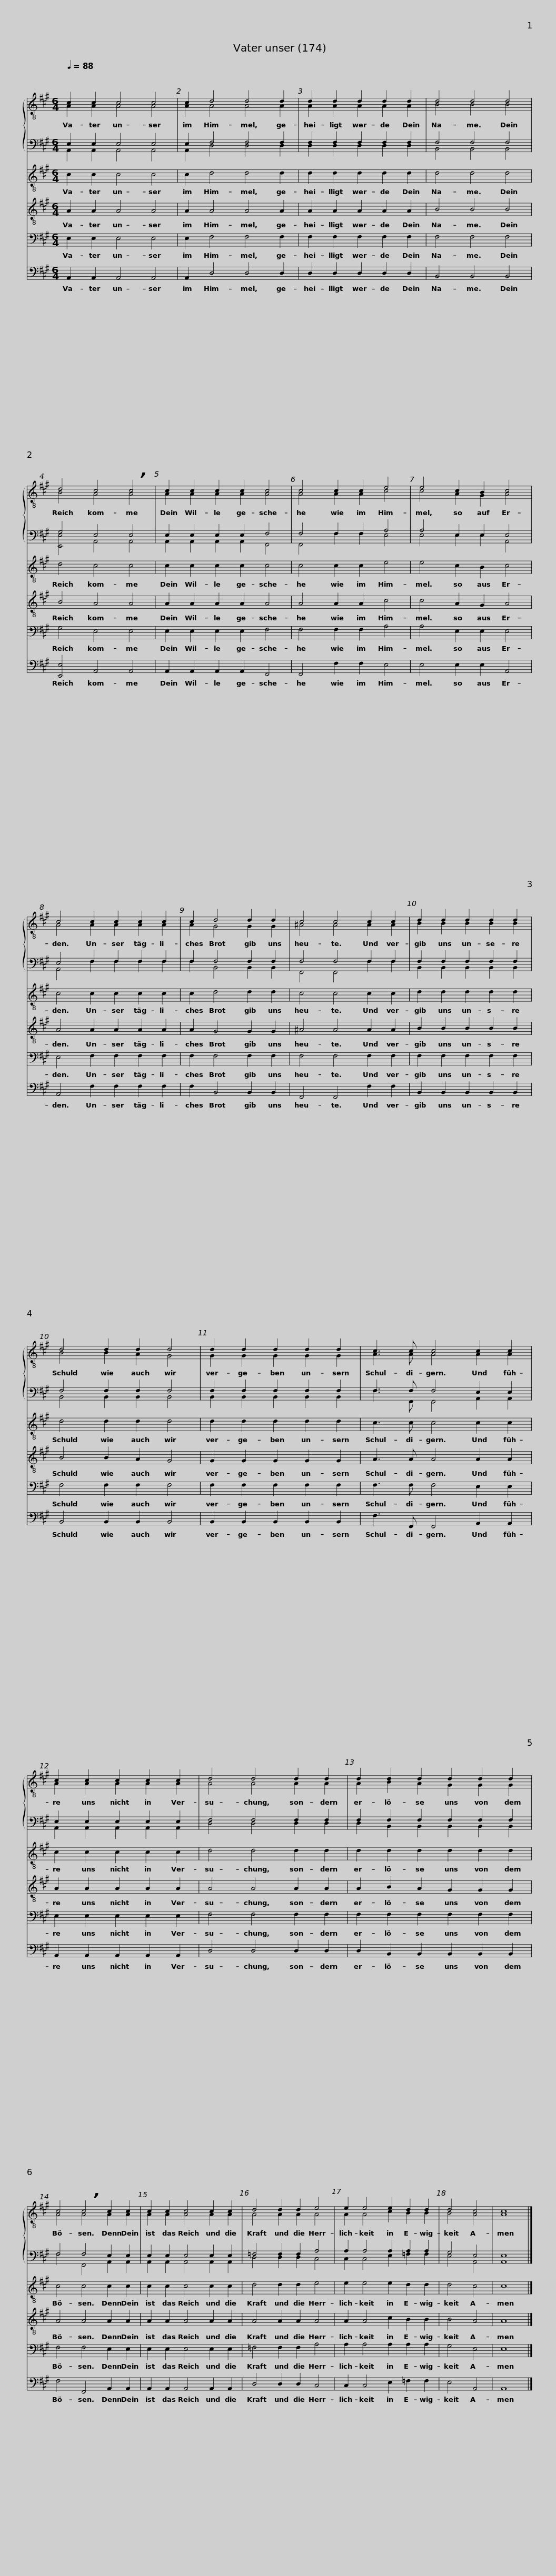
X:1
%%score { ( 1 2 ) | ( 3 4 ) } 5 6 7 8
L:1/8
Q:1/4=88
M:6/4
I:linebreak $
K:A
V:1 treble-8
V:2 treble-8
V:3 bass
V:4 bass
V:5 treble-8
V:6 treble-8
V:7 bass
V:8 bass
V:1
 c2 c2 c4 c4 | c2 d4 d4 d2 | d2 d2 d2 d2 d2 | d4 d4 d4 | d4 c4 !breath!c4 |$ %5
 c2 c2 c2 c2 c4 | c4 c2 c2 e4 | e4 c2 B2 c4 | c4 c2 c2 c2 c2 | c2 d4 d2 d2 |$ %10
 c4 c4 c2 c2 | d2 d2 d2 d2 d2 | d4 d2 d2 d4 | d2 d2 d2 d2 d2 | c3 c c4 c2 c2 |$ %15
 c2 c2 c2 c2 c2 | d4 d4 d2 d2 | d2 d2 d2 d2 d2 d2 | c4 !breath!c4 c2 c2 |$ c2 c2 c4 c2 c2 | %20
 d4 d2 d2 e4 | e2 e4 e2 d2 d2 | d4 c4 | c8 |] %24
V:2
 A2 A2 A4 A4 | A2 A4 A4 A2 | A2 A2 A2 A2 A2 | B4 B4 B4 | B4 A4 A4 |$ %5
 A2 A2 A2 A2 A4 | A4 A2 A2 c4 | c4 A2 G2 A4 | A4 A2 A2 A2 A2 | A2 G4 G2 G2 |$ %10
 ^A4 A4 A2 A2 | B2 B2 B2 B2 B2 | B4 B2 A2 G4 | G2 G2 G2 G2 G2 | A3 A A4 A2 A2 |$ %15
 A2 A2 A2 A2 A2 | A4 A4 A2 A2 | A2 B2 A2 G2 G2 G2 | A4 A4 A2 A2 |$ A2 A2 A4 A2 A2 | %20
 A4 A2 A2 A4 | A2 A4 c2 B2 B2 | B4 A4 | A8 |] %24
V:3
 E,2 E,2 E,4 E,4 | E,2 F,4 F,4 F,2 | F,2 F,2 F,2 F,2 F,2 | F,4 F,4 F,4 | G,4 E,4 E,4 |$ %5
 E,2 E,2 E,2 E,2 F,4 | F,4 F,2 F,2 A,4 | A,4 E,2 E,2 E,4 | E,4 F,2 F,2 F,2 F,2 | F,2 F,4 F,2 F,2 |$ %10
 F,4 F,4 F,2 F,2 | F,2 F,2 F,2 F,2 F,2 | F,4 F,2 F,2 F,4 | F,2 F,2 F,2 F,2 F,2 | F,3 F, F,4 E,2 E,2 |$ %15
 E,2 E,2 E,2 E,2 E,2 | F,4 F,4 F,2 F,2 | F,2 F,2 F,2 F,2 F,2 F,2 | F,4 F,4 E,2 E,2 |$ E,2 E,2 E,4 E,2 E,2 | %20
 =F,4 F,2 F,2 A,4 | A,2 A,4 A,2 A,2 A,2 | G,4 E,4 | E,8 |] %24
V:4
 A,,2 A,,2 A,,4 A,,4 | A,,2 D,4 D,4 D,2 | D,2 D,2 D,2 D,2 D,2 | B,,4 B,,4 B,,4 | [E,,E,]4 A,,4 A,,4 |$ %5
 A,,2 A,,2 A,,2 A,,2 F,,4 | F,,4 F,2 F,2 E,4 | E,4 E,2 E,2 A,,4 | A,,4 F,2 F,2 F,2 F,2 | F,2 B,,4 B,,2 B,,2 |$ %10
 F,,4 F,,4 F,2 F,2 | B,,2 B,,2 B,,2 B,,2 B,,2 | B,,4 B,,2 B,,2 B,,4 | B,,2 B,,2 B,,2 B,,2 B,,2 | F,3 F,, F,,4 A,,2 A,,2 |$ %15
 A,,2 A,,2 A,,2 A,,2 A,,2 | D,4 D,4 D,2 D,2 | D,2 B,,2 B,,2 B,,2 B,,2 B,,2 | F,4 F,,4 A,,2 A,,2 |$ A,,2 A,,2 A,,4 A,,2 A,,2 | %20
 D,4 D,2 D,2 C,4 | C,2 C,4 E,2 =F,2 F,2 | E,4 A,,4 | A,,8 |] %24
V:5
 c2 c2 c4 c4 | c2 d4 d4 d2 | d2 d2 d2 d2 d2 | d4 d4 d4 | d4 c4 c4 |$ %5
 c2 c2 c2 c2 c4 | c4 c2 c2 e4 | e4 c2 B2 c4 | c4 c2 c2 c2 c2 | c2 d4 d2 d2 |$ %10
 c4 c4 c2 c2 | d2 d2 d2 d2 d2 | d4 d2 d2 d4 | d2 d2 d2 d2 d2 | c3 c c4 c2 c2 |$ %15
 c2 c2 c2 c2 c2 | d4 d4 d2 d2 | d2 d2 d2 d2 d2 d2 | c4 c4 c2 c2 |$ c2 c2 c4 c2 c2 | %20
 d4 d2 d2 e4 | e2 e4 e2 d2 d2 | d4 c4 | c8 |] %24
V:6
 A2 A2 A4 A4 | A2 A4 A4 A2 | A2 A2 A2 A2 A2 | B4 B4 B4 | B4 A4 A4 |$ %5
 A2 A2 A2 A2 A4 | A4 A2 A2 c4 | c4 A2 G2 A4 | A4 A2 A2 A2 A2 | A2 G4 G2 G2 |$ %10
 ^A4 A4 A2 A2 | B2 B2 B2 B2 B2 | B4 B2 A2 G4 | G2 G2 G2 G2 G2 | A3 A A4 A2 A2 |$ %15
 A2 A2 A2 A2 A2 | A4 A4 A2 A2 | A2 B2 A2 G2 G2 G2 | A4 A4 A2 A2 |$ A2 A2 A4 A2 A2 | %20
 A4 A2 A2 A4 | A2 A4 c2 B2 B2 | B4 A4 | A8 |] %24
V:7
 E,2 E,2 E,4 E,4 | E,2 F,4 F,4 F,2 | F,2 F,2 F,2 F,2 F,2 | F,4 F,4 F,4 | G,4 E,4 E,4 |$ %5
 E,2 E,2 E,2 E,2 F,4 | F,4 F,2 F,2 A,4 | A,4 E,2 E,2 E,4 | E,4 F,2 F,2 F,2 F,2 | F,2 F,4 F,2 F,2 |$ %10
 F,4 F,4 F,2 F,2 | F,2 F,2 F,2 F,2 F,2 | F,4 F,2 F,2 F,4 | F,2 F,2 F,2 F,2 F,2 | F,3 F, F,4 E,2 E,2 |$ %15
 E,2 E,2 E,2 E,2 E,2 | F,4 F,4 F,2 F,2 | F,2 F,2 F,2 F,2 F,2 F,2 | F,4 F,4 E,2 E,2 |$ E,2 E,2 E,4 E,2 E,2 | %20
 =F,4 F,2 F,2 A,4 | A,2 A,4 A,2 A,2 A,2 | G,4 E,4 | E,8 |] %24
V:8
 A,,2 A,,2 A,,4 A,,4 | A,,2 D,4 D,4 D,2 | D,2 D,2 D,2 D,2 D,2 | B,,4 B,,4 B,,4 | [E,,E,]4 A,,4 A,,4 |$ %5
 A,,2 A,,2 A,,2 A,,2 F,,4 | F,,4 F,2 F,2 E,4 | E,4 E,2 E,2 A,,4 | A,,4 F,2 F,2 F,2 F,2 | F,2 B,,4 B,,2 B,,2 |$ %10
 F,,4 F,,4 F,2 F,2 | B,,2 B,,2 B,,2 B,,2 B,,2 | B,,4 B,,2 B,,2 B,,4 | B,,2 B,,2 B,,2 B,,2 B,,2 | F,3 F,, F,,4 A,,2 A,,2 |$ %15
 A,,2 A,,2 A,,2 A,,2 A,,2 | D,4 D,4 D,2 D,2 | D,2 B,,2 B,,2 B,,2 B,,2 B,,2 | F,4 F,,4 A,,2 A,,2 |$ A,,2 A,,2 A,,4 A,,2 A,,2 | %20
 D,4 D,2 D,2 C,4 | C,2 C,4 E,2 =F,2 F,2 | E,4 A,,4 | A,,8 |] %24
